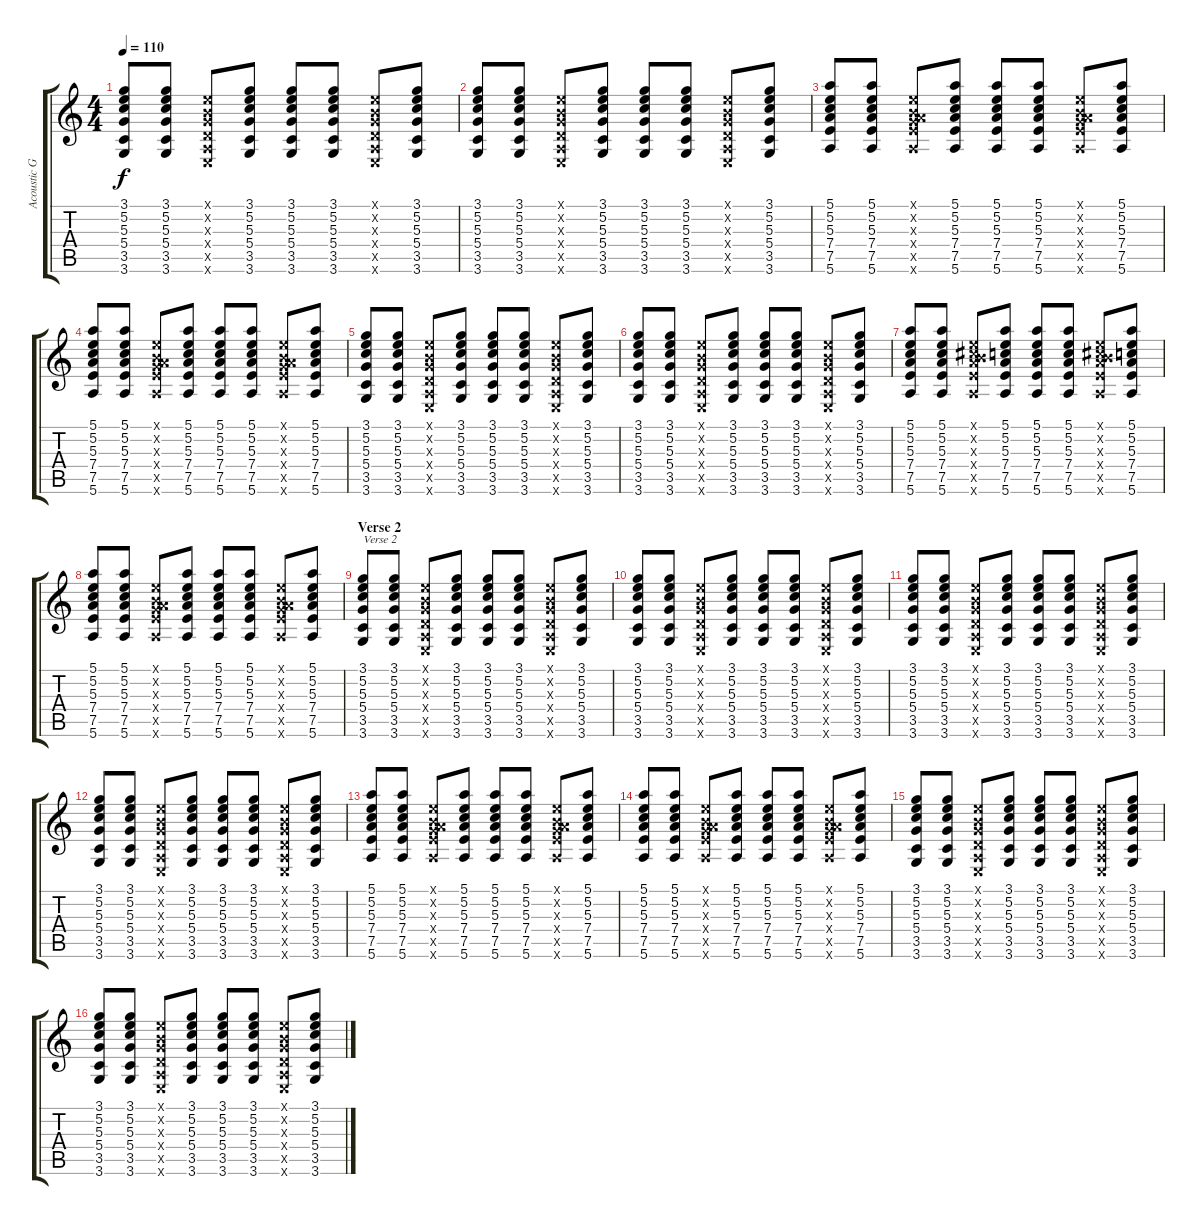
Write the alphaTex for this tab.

\track ("Acoustic Guitar 1" "Acoustic G") {instrument acousticguitarnylon}
\staff {score tabs}
\tuning (E4 B3 G3 D3 A2 E2) {hide}
\ts (4 4)
\tempo 110
\clef g2
\ks c
(3.1 5.2 5.3 5.4 3.5 3.6).8{dy f} (3.1 5.2 5.3 5.4 3.5 3.6).8 (0.1{x} 0.2{x} 0.3{x} 0.4{x} 0.5{x} 0.6{x}).8 (3.1 5.2 5.3 5.4 3.5 3.6).8 (3.1 5.2 5.3 5.4 3.5 3.6).8 (3.1 5.2 5.3 5.4 3.5 3.6).8 (0.1{x} 0.2{x} 0.3{x} 0.4{x} 0.5{x} 0.6{x}).8 (3.1 5.2 5.3 5.4 3.5 3.6).8 |
(3.1 5.2 5.3 5.4 3.5 3.6).8 (3.1 5.2 5.3 5.4 3.5 3.6).8 (0.1{x} 0.2{x} 0.3{x} 0.4{x} 0.5{x} 0.6{x}).8 (3.1 5.2 5.3 5.4 3.5 3.6).8 (3.1 5.2 5.3 5.4 3.5 3.6).8 (3.1 5.2 5.3 5.4 3.5 3.6).8 (0.1{x} 0.2{x} 0.3{x} 0.4{x} 0.5{x} 0.6{x}).8 (3.1 5.2 5.3 5.4 3.5 3.6).8 |
(5.1 5.2 5.3 7.4 7.5 5.6).8 (5.1 5.2 5.3 7.4 7.5 5.6).8 (0.1{x} 0.2{x} 0.3{x} 7.4{x} 7.5{x} 5.6{x}).8 (5.1 5.2 5.3 7.4 7.5 5.6).8 (5.1 5.2 5.3 7.4 7.5 5.6).8 (5.1 5.2 5.3 7.4 7.5 5.6).8 (0.1{x} 0.2{x} 0.3{x} 7.4{x} 7.5{x} 5.6{x}).8 (5.1 5.2 5.3 7.4 7.5 5.6).8 |
(5.1 5.2 5.3 7.4 7.5 5.6).8 (5.1 5.2 5.3 7.4 7.5 5.6).8 (0.1{x} 0.2{x} 0.3{x} 7.4{x} 7.5{x} 5.6{x}).8 (5.1 5.2 5.3 7.4 7.5 5.6).8 (5.1 5.2 5.3 7.4 7.5 5.6).8 (5.1 5.2 5.3 7.4 7.5 5.6).8 (0.1{x} 0.2{x} 0.3{x} 7.4{x} 7.5{x} 5.6{x}).8 (5.1 5.2 5.3 7.4 7.5 5.6).8 |
(3.1 5.2 5.3 5.4 3.5 3.6).8 (3.1 5.2 5.3 5.4 3.5 3.6).8 (0.1{x} 0.2{x} 0.3{x} 0.4{x} 0.5{x} 0.6{x}).8 (3.1 5.2 5.3 5.4 3.5 3.6).8 (3.1 5.2 5.3 5.4 3.5 3.6).8 (3.1 5.2 5.3 5.4 3.5 3.6).8 (0.1{x} 0.2{x} 0.3{x} 0.4{x} 0.5{x} 0.6{x}).8 (3.1 5.2 5.3 5.4 3.5 3.6).8 |
(3.1 5.2 5.3 5.4 3.5 3.6).8 (3.1 5.2 5.3 5.4 3.5 3.6).8 (0.1{x} 0.2{x} 0.3{x} 0.4{x} 0.5{x} 0.6{x}).8 (3.1 5.2 5.3 5.4 3.5 3.6).8 (3.1 5.2 5.3 5.4 3.5 3.6).8 (3.1 5.2 5.3 5.4 3.5 3.6).8 (0.1{x} 0.2{x} 0.3{x} 0.4{x} 0.5{x} 0.6{x}).8 (3.1 5.2 5.3 5.4 3.5 3.6).8 |
(5.1 5.2 5.3 7.4 7.5 5.6).8 (5.1 5.2 5.3 7.4 7.5 5.6).8 (0.1{x} 0.2{x} 6.3{x} 7.4{x} 7.5{x} 5.6{x}).8 (5.1 5.2 5.3 7.4 7.5 5.6).8 (5.1 5.2 5.3 7.4 7.5 5.6).8 (5.1 5.2 5.3 7.4 7.5 5.6).8 (0.1{x} 0.2{x} 6.3{x} 7.4{x} 7.5{x} 5.6{x}).8 (5.1 5.2 5.3 7.4 7.5 5.6).8 |
(5.1 5.2 5.3 7.4 7.5 5.6).8 (5.1 5.2 5.3 7.4 7.5 5.6).8 (0.1{x} 0.2{x} 0.3{x} 7.4{x} 7.5{x} 5.6{x}).8 (5.1 5.2 5.3 7.4 7.5 5.6).8 (5.1 5.2 5.3 7.4 7.5 5.6).8 (5.1 5.2 5.3 7.4 7.5 5.6).8 (0.1{x} 0.2{x} 0.3{x} 7.4{x} 7.5{x} 5.6{x}).8 (5.1 5.2 5.3 7.4 7.5 5.6).8 |
\section ("" "Verse 2")
(3.1 5.2 5.3 5.4 3.5 3.6).8{txt "Verse 2"} (3.1 5.2 5.3 5.4 3.5 3.6).8 (0.1{x} 0.2{x} 0.3{x} 0.4{x} 0.5{x} 0.6{x}).8 (3.1 5.2 5.3 5.4 3.5 3.6).8 (3.1 5.2 5.3 5.4 3.5 3.6).8 (3.1 5.2 5.3 5.4 3.5 3.6).8 (0.1{x} 0.2{x} 0.3{x} 0.4{x} 0.5{x} 0.6{x}).8 (3.1 5.2 5.3 5.4 3.5 3.6).8 |
(3.1 5.2 5.3 5.4 3.5 3.6).8 (3.1 5.2 5.3 5.4 3.5 3.6).8 (0.1{x} 0.2{x} 0.3{x} 0.4{x} 0.5{x} 0.6{x}).8 (3.1 5.2 5.3 5.4 3.5 3.6).8 (3.1 5.2 5.3 5.4 3.5 3.6).8 (3.1 5.2 5.3 5.4 3.5 3.6).8 (0.1{x} 0.2{x} 0.3{x} 0.4{x} 0.5{x} 0.6{x}).8 (3.1 5.2 5.3 5.4 3.5 3.6).8 |
(3.1 5.2 5.3 5.4 3.5 3.6).8 (3.1 5.2 5.3 5.4 3.5 3.6).8 (0.1{x} 0.2{x} 0.3{x} 0.4{x} 0.5{x} 0.6{x}).8 (3.1 5.2 5.3 5.4 3.5 3.6).8 (3.1 5.2 5.3 5.4 3.5 3.6).8 (3.1 5.2 5.3 5.4 3.5 3.6).8 (0.1{x} 0.2{x} 0.3{x} 0.4{x} 0.5{x} 0.6{x}).8 (3.1 5.2 5.3 5.4 3.5 3.6).8 |
(3.1 5.2 5.3 5.4 3.5 3.6).8 (3.1 5.2 5.3 5.4 3.5 3.6).8 (0.1{x} 0.2{x} 0.3{x} 0.4{x} 0.5{x} 0.6{x}).8 (3.1 5.2 5.3 5.4 3.5 3.6).8 (3.1 5.2 5.3 5.4 3.5 3.6).8 (3.1 5.2 5.3 5.4 3.5 3.6).8 (0.1{x} 0.2{x} 0.3{x} 0.4{x} 0.5{x} 0.6{x}).8 (3.1 5.2 5.3 5.4 3.5 3.6).8 |
(5.1 5.2 5.3 7.4 7.5 5.6).8 (5.1 5.2 5.3 7.4 7.5 5.6).8 (0.1{x} 0.2{x} 0.3{x} 7.4{x} 7.5{x} 5.6{x}).8 (5.1 5.2 5.3 7.4 7.5 5.6).8 (5.1 5.2 5.3 7.4 7.5 5.6).8 (5.1 5.2 5.3 7.4 7.5 5.6).8 (0.1{x} 0.2{x} 0.3{x} 7.4{x} 7.5{x} 5.6{x}).8 (5.1 5.2 5.3 7.4 7.5 5.6).8 |
(5.1 5.2 5.3 7.4 7.5 5.6).8 (5.1 5.2 5.3 7.4 7.5 5.6).8 (0.1{x} 0.2{x} 0.3{x} 7.4{x} 7.5{x} 5.6{x}).8 (5.1 5.2 5.3 7.4 7.5 5.6).8 (5.1 5.2 5.3 7.4 7.5 5.6).8 (5.1 5.2 5.3 7.4 7.5 5.6).8 (0.1{x} 0.2{x} 0.3{x} 7.4{x} 7.5{x} 5.6{x}).8 (5.1 5.2 5.3 7.4 7.5 5.6).8 |
(3.1 5.2 5.3 5.4 3.5 3.6).8 (3.1 5.2 5.3 5.4 3.5 3.6).8 (0.1{x} 0.2{x} 0.3{x} 0.4{x} 0.5{x} 0.6{x}).8 (3.1 5.2 5.3 5.4 3.5 3.6).8 (3.1 5.2 5.3 5.4 3.5 3.6).8 (3.1 5.2 5.3 5.4 3.5 3.6).8 (0.1{x} 0.2{x} 0.3{x} 0.4{x} 0.5{x} 0.6{x}).8 (3.1 5.2 5.3 5.4 3.5 3.6).8 |
(3.1 5.2 5.3 5.4 3.5 3.6).8 (3.1 5.2 5.3 5.4 3.5 3.6).8 (0.1{x} 0.2{x} 0.3{x} 0.4{x} 0.5{x} 0.6{x}).8 (3.1 5.2 5.3 5.4 3.5 3.6).8 (3.1 5.2 5.3 5.4 3.5 3.6).8 (3.1 5.2 5.3 5.4 3.5 3.6).8 (0.1{x} 0.2{x} 0.3{x} 0.4{x} 0.5{x} 0.6{x}).8 (3.1 5.2 5.3 5.4 3.5 3.6).8
